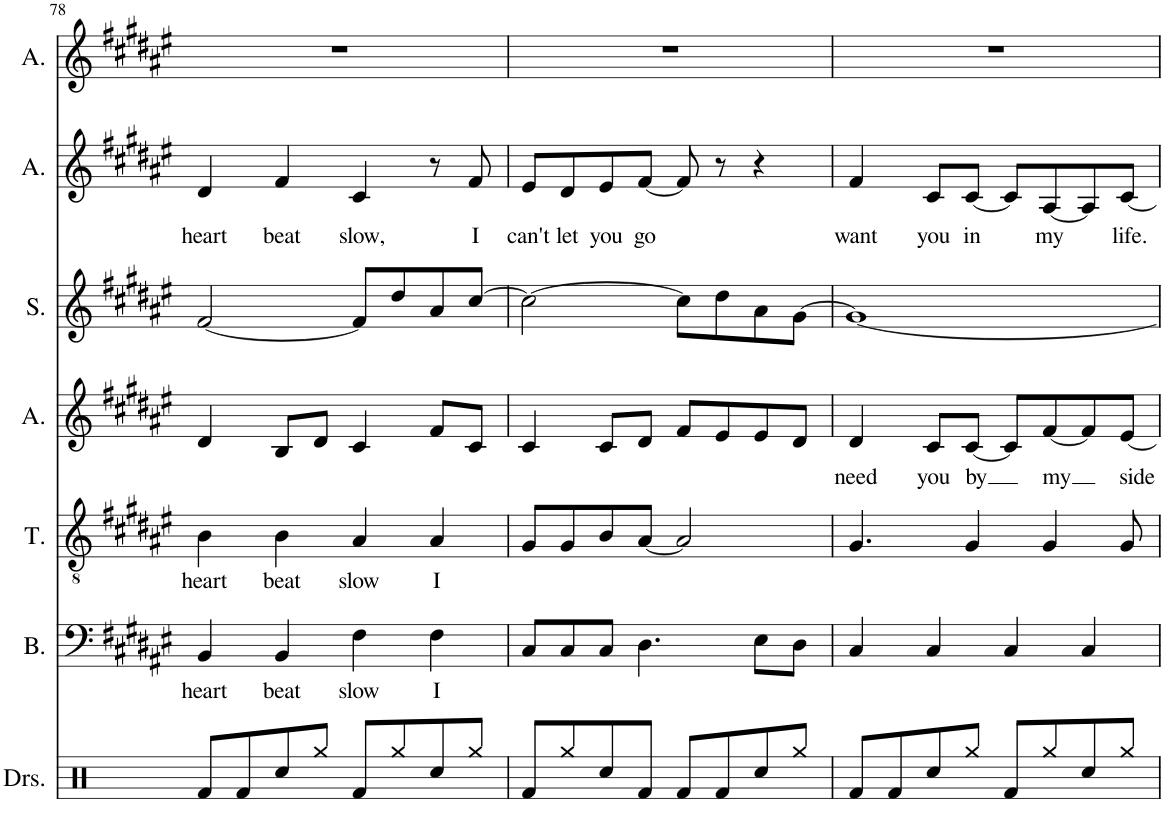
**kern	**kern	**text	**kern	**text	**kern	**text	**kern	**kern	**text	**kern
*part7	*part6	*part6	*part5	*part5	*part4	*part4	*part3	*part2	*part2	*part1
*staff7	*staff6	*staff6	*staff5	*staff5	*staff4	*staff4	*staff3	*staff2	*staff2	*staff1
*I"Drumset	*I"Bass	*	*I"Tenor	*	*I"Alto	*	*I"Soprano	*I"Alto	*	*I"Alto
*I'Drs.	*I'B.	*	*I'T.	*	*I'A.	*	*I'S.	*I'A.	*	*I'A.
!!LO:PB:g=z
*clefX	*clefF4	*	*clefGv2	*	*clefG2	*	*clefG2	*clefG2	*	*clefG2
*k[]	*k[f#c#g#d#a#e#]	*	*k[f#c#g#d#a#e#]	*	*k[f#c#g#d#a#e#]	*	*k[f#c#g#d#a#e#]	*k[f#c#g#d#a#e#]	*	*k[f#c#g#d#a#e#]
*M4/4	*M4/4	*	*M4/4	*	*M4/4	*	*M4/4	*M4/4	*	*M4/4
=78	=78	=78	=78	=78	=78	=78	=78	=78	=78	=78
!	!	!LO:LY:b	!	!LO:LY:b	!	!	!	!	!LO:LY:b	!
8Rf/L	4BB/	heart	4B\	heart	4d#/	.	[2f#/	4d#/	heart	1r
8Rf/	.	.	.	.	.	.	.	.	.	.
!	!	!LO:LY:b	!	!LO:LY:b	!	!	!	!	!LO:LY:b	!
8Rcc/	4BB/	beat	4B\	beat	8B/L	.	.	4f#/	beat	.
8Rgg/J	.	.	.	.	8d#/J	.	.	.	.	.
!	!	!LO:LY:b	!	!LO:LY:b	!	!	!	!	!LO:LY:b	!
8Rf/L	4F#\	slow	4A#/	slow	4c#/	.	8f#/L]	4c#/	slow,	.
8Rgg/	.	.	.	.	.	.	8dd#/	.	.	.
!	!	!LO:LY:b	!	!LO:LY:b	!	!	!	!	!	!
8Rcc/	4F#\	I	4A#/	I	8f#/L	.	8a#/	8r	.	.
!	!	!	!	!	!	!	!	!	!LO:LY:b	!
8Rgg/J	.	.	.	.	8c#/J	.	[8cc#/J	8f#/	I	.
=79	=79	=79	=79	=79	=79	=79	=79	=79	=79	=79
!	!	!	!	!	!	!	!	!	!LO:LY:b	!
8Rf/L	8C#/L	.	8G#/L	.	4c#/	.	2cc#\_	8e#/L	can't	1r
!	!	!	!	!	!	!	!	!	!LO:LY:b	!
8Rgg/	8C#/	.	8G#/	.	.	.	.	8d#/	let	.
!	!	!	!	!	!	!	!	!	!LO:LY:b	!
8Rcc/	8C#/J	.	8B/	.	8c#/L	.	.	8e#/	you	.
!	!	!	!	!	!	!	!	!	!LO:LY:b	!
8Rf/J	4.D#\	.	[8A#/J	.	8d#/J	.	.	[8f#/J	go	.
8Rf/L	.	.	2A#/]	.	8f#/L	.	8cc#\L]	8f#/]	.	.
8Rf/	.	.	.	.	8e#/	.	8dd#\	8r	.	.
8Rcc/	8E#\L	.	.	.	8e#/	.	8a#\	4r	.	.
8Rgg/J	8D#\J	.	.	.	8d#/J	.	[8g#\J	.	.	.
=80	=80	=80	=80	=80	=80	=80	=80	=80	=80	=80
!	!	!	!	!	!	!LO:LY:b	!	!	!LO:LY:b	!
8Rf/L	4C#/	.	4.G#/	.	4d#/	need	1g#_	4f#/	want	1r
8Rf/	.	.	.	.	.	.	.	.	.	.
!	!	!	!	!	!	!LO:LY:b	!	!	!LO:LY:b	!
8Rcc/	4C#/	.	.	.	8c#/L	you	.	8c#/L	you	.
!	!	!	!	!	!	!LO:LY:b	!	!	!LO:LY:b	!
8Rgg/J	.	.	4G#/	.	[8c#/J	by	.	[8c#/J	in	.
8Rf/L	4C#/	.	.	.	8c#/L]	.	.	8c#/L]	.	.
!	!	!	!	!	!	!LO:LY:b	!	!	!LO:LY:b	!
8Rgg/	.	.	4G#/	.	[8f#/	my	.	[8A#/	my	.
8Rcc/	4C#/	.	.	.	8f#/]	.	.	8A#/]	.	.
!	!	!	!	!	!	!LO:LY:b	!	!	!LO:LY:b	!
8Rgg/J	.	.	8G#/	.	[8e#/J	side	.	[8c#/J	life.	.
=	=	=	=	=	=	=	=	=	=	=
*-	*-	*-	*-	*-	*-	*-	*-	*-	*-	*-
